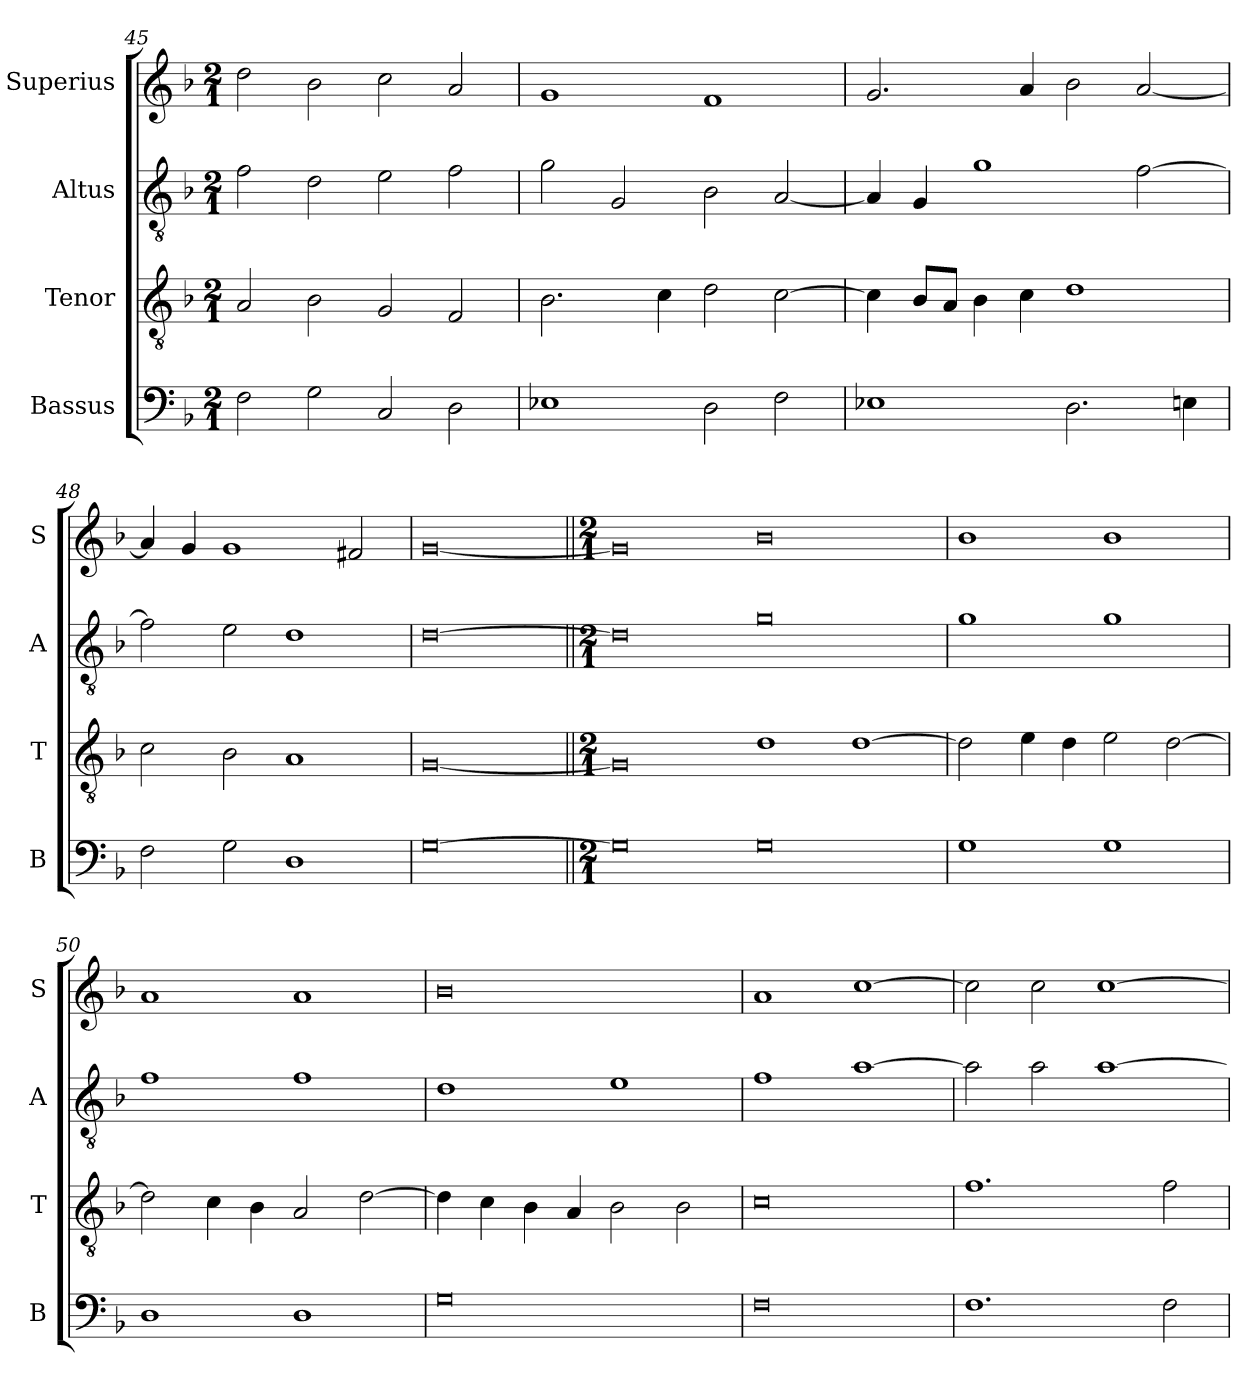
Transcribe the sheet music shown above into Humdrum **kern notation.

**kern	**kern	**kern	**kern
*part4	*part3	*part2	*part1
*staff4	*staff3	*staff2	*staff1
*I"Bassus	*I"Tenor	*I"Altus	*I"Superius
*I'B	*I'T	*I'A	*I'S
*clefF4	*clefGv2	*clefGv2	*clefG2
*k[b-]	*k[b-]	*k[b-]	*k[b-]
*F:	*F:	*F:	*F:
*M2/1	*M2/1	*M2/1	*M2/1
=45	=45	=45	=45
2F	2A	2f	2dd
2G	2B-	2d	2b-
2C	2G	2e	2cc
2D	2F	2f	2a
=46	=46	=46	=46
1E-X	2.B-	2g	1g
.	.	2G	.
.	4c	.	.
2D	2d	2B-	1f
2F	[2c	[2A	.
=47	=47	=47	=47
1E-X	4c]	4A]	2.g
.	8B-L	4G	.
.	8AJ	.	.
.	4B-	1g	.
.	4c	.	4a
2.D	1d	.	2b-
.	.	[2f	[2a
4En	.	.	.
=48	=48	=48	=48
2F	2c	2f]	4a]
.	.	.	4g
2G	2B-	2e	1g
1D	1A	1d	.
.	.	.	2f#X
=	=	=	=
[0G	[0G	[0d	[0g
=||	=||	=||	=||
*M2/1	*M2/1	*M2/1	*M2/1
0G]	0G]	0d]	0g]
0G	1d	0g	0b-
.	[1d	.	.
=49	=49	=49	=49
1G	2d]	1g	1b-
.	4e	.	.
.	4d	.	.
1G	2e	1g	1b-
.	[2d	.	.
=50	=50	=50	=50
1D	2d]	1f	1a
.	4c	.	.
.	4B-	.	.
1D	2A	1f	1a
.	[2d	.	.
=51	=51	=51	=51
0G	4d]	1d	0b-
.	4c	.	.
.	4B-	.	.
.	4A	.	.
.	2B-	1e	.
.	2B-	.	.
=52	=52	=52	=52
0F	0c	1f	1a
.	.	[1a	[1cc
=53	=53	=53	=53
1.F	1.f	2a]	2cc]
.	.	2a	2cc
.	.	[1a	[1cc
2F	2f	.	.
=	=	=	=
*-	*-	*-	*-
